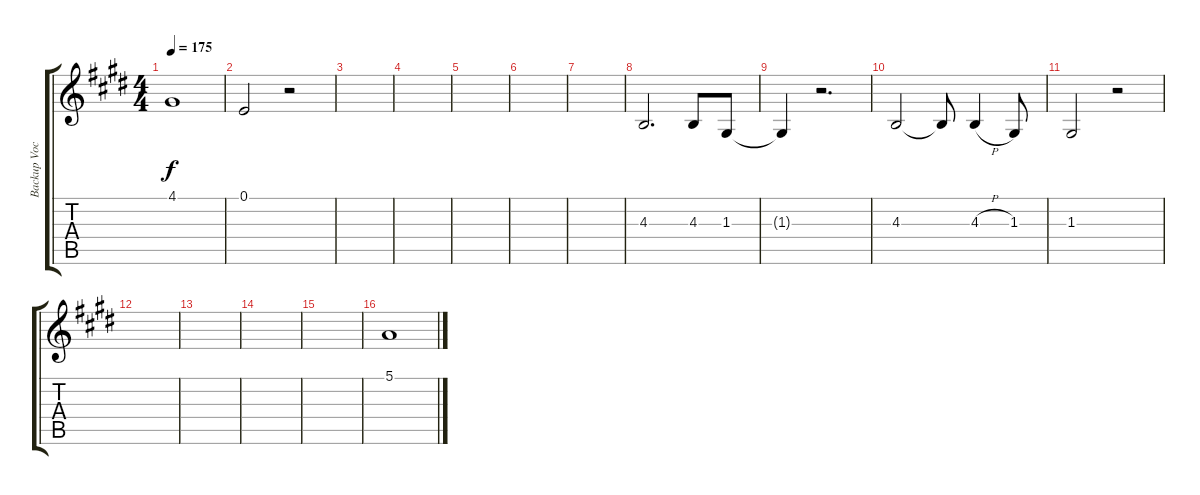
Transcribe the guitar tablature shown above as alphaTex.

\track ("Backup Vocals/2nd Piano" "Backup Voc") {instrument lead2sawtooth}
\staff {score tabs}
\tuning (E4 B3 G3 D3 A2 E2) {hide}
\ts (4 4)
\tempo 175
\clef g2
\ks e
4.1.1{dy f} |
0.1.2 r.2 |
|
|
|
|
|
4.3.2{d} 4.3.8 1.3.8 |
1.3{t}.4 r.2{d} |
4.3.2 4.3{t}.8 4.3{h}.4 1.3.8 |
1.3.2 r.2 |
|
|
|
|
5.1.1
